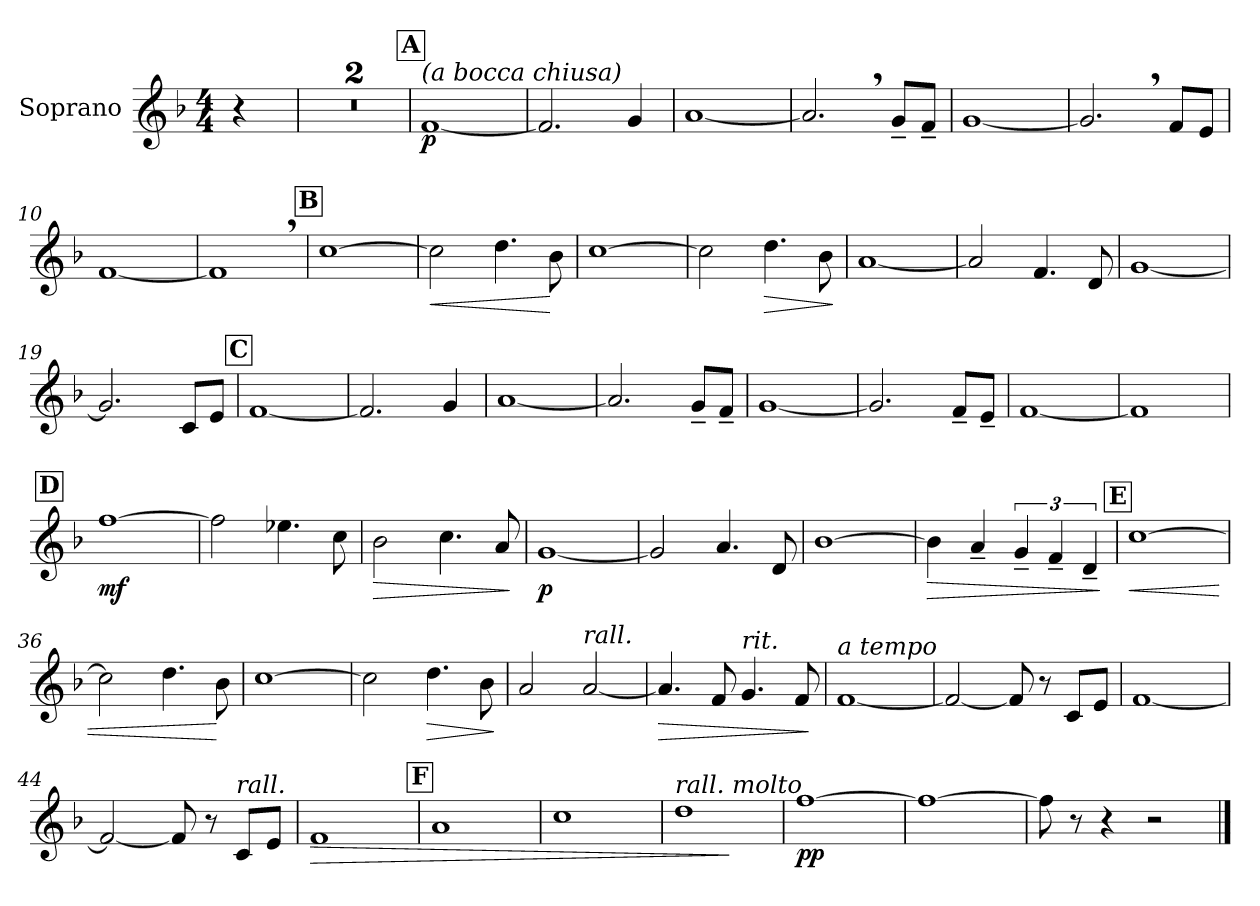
**kern	**dynam
*part1	*part1
*staff1	*staff1
*I"Soprano	*
*clefG2	*
*k[b-]	*
*M4/4	*
=1	=1
4r	.
=2	=2
1r	.
=3	=3
1r	.
!!LO:REH:place=s1:a:B:fs=14:t=A
=4	=4
!LO:TX:a:i:t=(a bocca chiusa)	!
!	!LO:DY:b
[1f	p
=5	=5
2.f/]	.
4g/	.
=6	=6
[1a	.
=7	=7
2.a,/]	.
8g~/L	.
8f~/J	.
=8	=8
[1g	.
=9	=9
2.g,/]	.
8f/L	.
8e/J	.
=10	=10
[1f	.
!!LO:LB:g=z
=11	=11
1f,]	.
!!LO:REH:place=s1:a:B:fs=14:t=B
=12	=12
[1cc	.
=13	=13
!	!LO:HP:b
2cc\]	<
4.dd\	.
8b-\	[
=14	=14
[1cc	.
=15	=15
2cc\]	.
!	!LO:HP:b
4.dd\	>
8b-\	.
.	]
=16	=16
[1a	.
=17	=17
2a/]	.
4.f/	.
8d/	.
=18	=18
[1g	.
=19	=19
2.g/]	.
8c/L	.
8e/J	.
!!LO:LB:g=z
!!LO:REH:place=s1:a:B:fs=14:t=C
=20	=20
[1f	.
=21	=21
2.f/]	.
4g/	.
=22	=22
[1a	.
=23	=23
2.a/]	.
8g~/L	.
8f~/J	.
=24	=24
[1g	.
=25	=25
2.g/]	.
8f~/L	.
8e~/J	.
=26	=26
[1f	.
=27	=27
1f]	.
!!LO:REH:place=s1:a:B:fs=14:t=D
=28	=28
!	!LO:DY:b
[1ff	mf
!!LO:LB:g=z
=29	=29
2ff\]	.
4.ee-X\	.
8cc\	.
=30	=30
!	!LO:HP:b
2b-\	>
4.cc\	.
8a/	.
.	]
=31	=31
!	!LO:DY:b
[1g	p
=32	=32
2g/]	.
4.a/	.
8d/	.
=33	=33
[1b-	.
=34	=34
!	!LO:HP:b
4b-\]	>
4a~/	.
6g~/	.
6f~/	.
6d~/	.
.	]
!!LO:REH:place=s1:a:B:fs=14:t=E
=35	=35
!	!LO:HP:b
[1cc	<
=36	=36
2cc\]	.
4.dd\	.
8b-\	[
!!LO:LB:g=z
=37	=37
[1cc	.
=38	=38
2cc\]	.
!	!LO:HP:b
4.dd\	>
8b-\	.
.	]
=39	=39
2a/	.
!LO:TX:a:i:t=rall.	!
[2a/	.
=40	=40
!	!LO:HP:b
4.a/]	>
8f/	.
!LO:TX:a:i:t=rit.	!
4.g/	.
8f/	.
.	]
=41	=41
!LO:TX:a:i:t=a tempo	!
[1f	.
=42	=42
2f/_	.
8f/]	.
8r	.
8c/L	.
8e/J	.
=43	=43
[1f	.
!!LO:LB:g=z
=44	=44
2f/_	.
8f/]	.
8r	.
!LO:TX:a:i:t=rall.	!
8c/L	.
8e/J	.
=45	=45
!	!LO:HP:b
1f	>
!!LO:REH:place=s1:a:B:fs=14:t=F
=46	=46
1a	.
=47	=47
1cc	.
=48	=48
!LO:TX:a:i:t=rall. molto	!
1dd	.
.	]
=49	=49
!	!LO:DY:b
[1ff	pp
=50	=50
1ff_	.
=51	=51
8ff\]	.
8r	.
4r	.
2r	.
==	==
*-	*-
